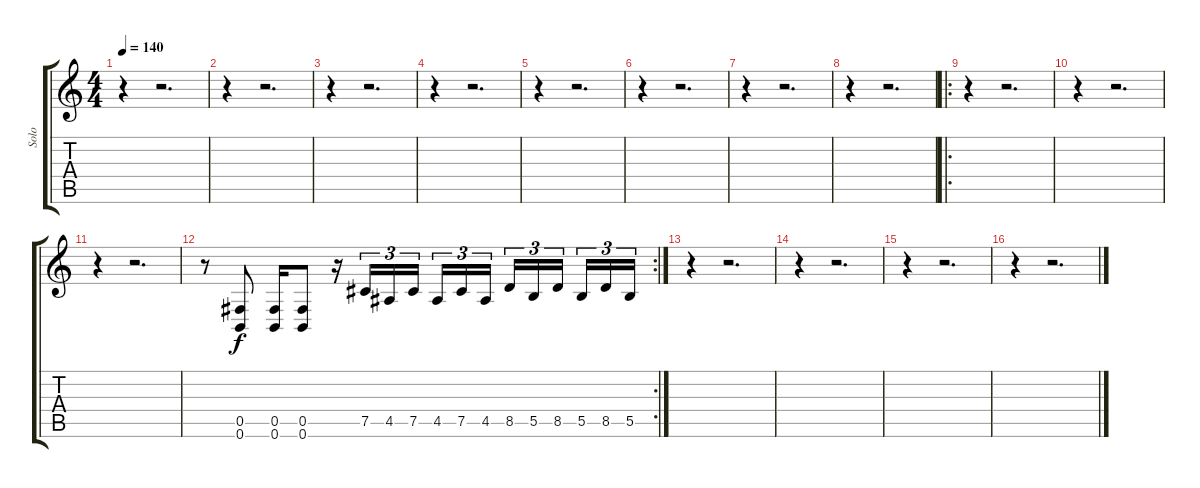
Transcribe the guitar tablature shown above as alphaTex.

\track ("Solo" "Solo") {instrument overdrivenguitar}
\staff {score tabs}
\tuning (Db4 Ab3 E3 B2 Gb2 B1) {hide}
\ts (4 4)
\tempo 140
\clef g2
\ks c
r.4{dy f} r.2{d} |
r.4 r.2{d} |
r.4 r.2{d} |
r.4 r.2{d} |
r.4 r.2{d} |
r.4 r.2{d} |
r.4 r.2{d} |
r.4 r.2{d} |
\ro
r.4 r.2{d} |
r.4 r.2{d} |
r.4 r.2{d} |
\rc 2
r.8 (0.5 0.6).8 (0.5 0.6).16 (0.5 0.6).8 r.16 7.5.16{tu (3 2)} 4.5.16{tu (3 2)} 7.5.16{tu (3 2) beam splitsecondary} 4.5.16{tu (3 2)} 7.5.16{tu (3 2)} 4.5.16{tu (3 2)} 8.5.16{tu (3 2)} 5.5.16{tu (3 2)} 8.5.16{tu (3 2) beam splitsecondary} 5.5.16{tu (3 2)} 8.5.16{tu (3 2)} 5.5.16{tu (3 2)} |
r.4 r.2{d} |
r.4 r.2{d} |
r.4 r.2{d} |
r.4 r.2{d}
